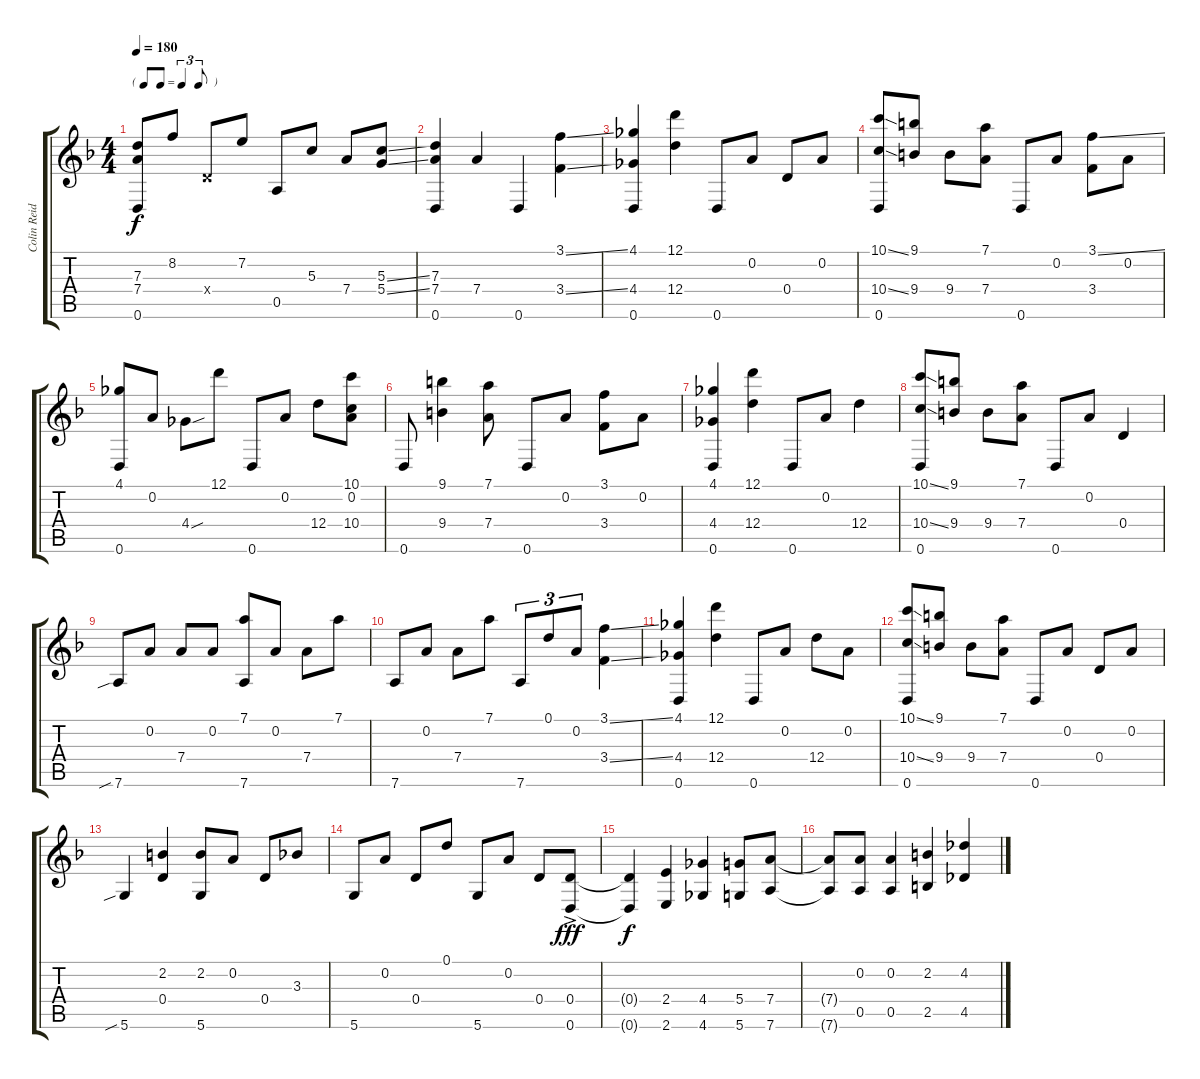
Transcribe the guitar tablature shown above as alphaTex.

\track ("Colin Reid" "Colin Reid") {instrument acousticguitarsteel}
\staff {score tabs}
\tuning (D4 A3 G3 D3 A2 D2) {hide}
\ts (4 4)
\tf triplet8th
\tempo 180
\clef g2
\ks f
(7.3 7.4 0.6).8{dy f} 8.2.8 0.4{x}.8 7.2.8 0.5.8 5.3.8 7.4.8 (5.3{ss} 5.4{ss}).8 |
(7.3 7.4 0.6).4 7.4.4 0.6.4 (3.1{ss} 3.4{ss}).4 |
(4.1 4.4 0.6).4 (12.1 12.4).4 0.6.8 0.2.8 0.4.8 0.2.8 |
(10.1{ss} 10.4{ss} 0.6).8 (9.1 9.4).8 9.4.8 (7.1 7.4).8 0.6.8 0.2.8 (3.1{ss} 3.4).8 0.2.8 |
(4.1 0.6).8 0.2.8 4.4{sou}.8 12.1.8 0.6.8 0.2.8 12.4.8 (10.1 0.2 10.4).8 |
0.6.8 (9.1 9.4).4 (7.1 7.4).8 0.6.8 0.2.8 (3.1 3.4).8 0.2.8 |
(4.1 4.4 0.6).4 (12.1 12.4).4 0.6.8 0.2.8 12.4.4 |
(10.1{ss} 10.4{ss} 0.6).8 (9.1 9.4).8 9.4.8 (7.1 7.4).8 0.6.8 0.2.8 0.4.4 |
7.6{sib}.8 0.2.8 7.4.8 0.2.8 (7.1 7.6).8 0.2.8 7.4.8 7.1.8 |
7.6.8 0.2.8 7.4.8 7.1.8 7.6.8{tu (3 2)} 0.1.8{tu (3 2)} 0.2.8{tu (3 2)} (3.1{ss} 3.4{ss}).4 |
(4.1 4.4 0.6).4 (12.1 12.4).4 0.6.8 0.2.8 12.4.8 0.2.8 |
(10.1{ss} 10.4{ss} 0.6).8 (9.1 9.4).8 9.4.8 (7.1 7.4).8 0.6.8 0.2.8 0.4.8 0.2.8 |
5.6{sib}.4 (2.2 0.4).4 (2.2 5.6).8 0.2.8 0.4.8 3.3.8 |
5.6.8 0.2.8 0.4.8 0.1.8 5.6.8 0.2.8 0.4.8 (0.4{ac} 0.6{ac}).8{dy fff} |
(0.4{t} 0.6{t}).4{dy f} (2.4 2.6).4 (4.4 4.6).4 (5.4 5.6).8 (7.4 7.6).8 |
(7.4{t} 7.6{t}).8 (0.2 0.5).8 (0.2 0.5).4 (2.2 2.5).4 (4.2 4.5).4
